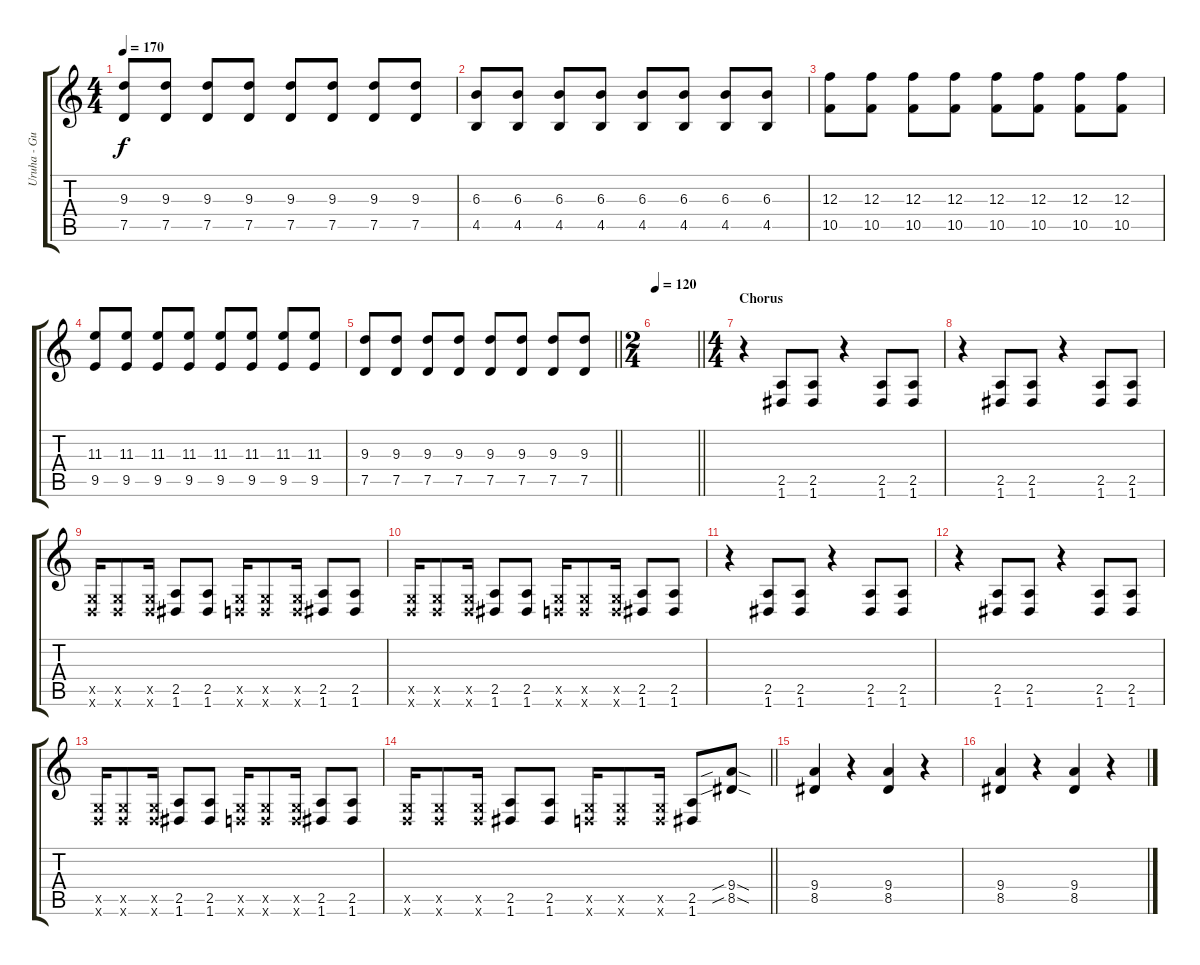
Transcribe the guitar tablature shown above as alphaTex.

\track ("Uruha - Guitar 1" "Uruha - Gu") {instrument distortionguitar}
\staff {score tabs}
\tuning (D4 A3 F3 C3 G2 D2) {hide}
\ts (4 4)
\tempo 170
\clef g2
\ks c
(9.3 7.5).8{dy f} (9.3 7.5).8 (9.3 7.5).8 (9.3 7.5).8 (9.3 7.5).8 (9.3 7.5).8 (9.3 7.5).8 (9.3 7.5).8 |
(6.3 4.5).8 (6.3 4.5).8 (6.3 4.5).8 (6.3 4.5).8 (6.3 4.5).8 (6.3 4.5).8 (6.3 4.5).8 (6.3 4.5).8 |
(12.3 10.5).8 (12.3 10.5).8 (12.3 10.5).8 (12.3 10.5).8 (12.3 10.5).8 (12.3 10.5).8 (12.3 10.5).8 (12.3 10.5).8 |
(11.3 9.5).8 (11.3 9.5).8 (11.3 9.5).8 (11.3 9.5).8 (11.3 9.5).8 (11.3 9.5).8 (11.3 9.5).8 (11.3 9.5).8 |
\barLineRight lightlight
(9.3 7.5).8 (9.3 7.5).8 (9.3 7.5).8 (9.3 7.5).8 (9.3 7.5).8 (9.3 7.5).8 (9.3 7.5).8 (9.3 7.5).8 |
\ts (2 4)
\tempo 120
\barLineRight lightlight
|
\ts (4 4)
\section ("" "Chorus")
r.4 (2.5 1.6).8 (2.5 1.6).8 r.4 (2.5 1.6).8 (2.5 1.6).8 |
r.4 (2.5 1.6).8 (2.5 1.6).8 r.4 (2.5 1.6).8 (2.5 1.6).8 |
(0.5{x} 0.6{x}).16 (0.5{x} 0.6{x}).8 (0.5{x} 0.6{x}).16 (2.5 1.6).8 (2.5 1.6).8 (0.5{x} 0.6{x}).16 (0.5{x} 0.6{x}).8 (0.5{x} 0.6{x}).16 (2.5 1.6).8 (2.5 1.6).8 |
(0.5{x} 0.6{x}).16 (0.5{x} 0.6{x}).8 (0.5{x} 0.6{x}).16 (2.5 1.6).8 (2.5 1.6).8 (0.5{x} 0.6{x}).16 (0.5{x} 0.6{x}).8 (0.5{x} 0.6{x}).16 (2.5 1.6).8 (2.5 1.6).8 |
r.4 (2.5 1.6).8 (2.5 1.6).8 r.4 (2.5 1.6).8 (2.5 1.6).8 |
r.4 (2.5 1.6).8 (2.5 1.6).8 r.4 (2.5 1.6).8 (2.5 1.6).8 |
(0.5{x} 0.6{x}).16 (0.5{x} 0.6{x}).8 (0.5{x} 0.6{x}).16 (2.5 1.6).8 (2.5 1.6).8 (0.5{x} 0.6{x}).16 (0.5{x} 0.6{x}).8 (0.5{x} 0.6{x}).16 (2.5 1.6).8 (2.5 1.6).8 |
\barLineRight lightlight
(0.5{x} 0.6{x}).16 (0.5{x} 0.6{x}).8 (0.5{x} 0.6{x}).16 (2.5 1.6).8 (2.5 1.6).8 (0.5{x} 0.6{x}).16 (0.5{x} 0.6{x}).8 (0.5{x} 0.6{x}).16 (2.5 1.6).8 (9.4{sib sod} 8.5{sib sod}).8 |
(9.4 8.5).4 r.4 (9.4 8.5).4 r.4 |
(9.4 8.5).4 r.4 (9.4 8.5).4 r.4
